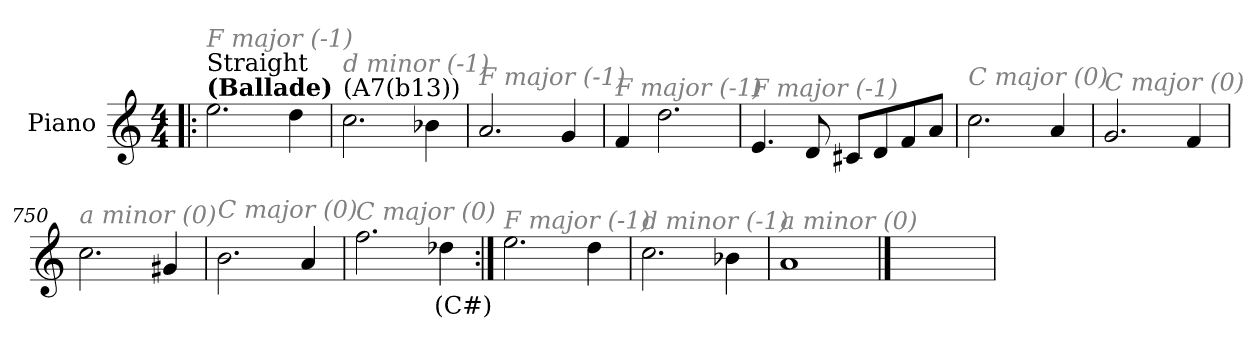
**kern	**text
*part1	*part1
*staff1	*staff1
*I"Piano	*
*I'Pno.	*
*clefG2	*
*k[]	*
*M4/4	*
=1!|:	=1!|:
!LO:TX:a:B:t=(Ballade)	!
!LO:TX:a:t=Straight	!
!LO:TX:i:color=#808080:t=F major (-1)	!
2.ee\	.
4dd\	.
=744	=744
!LO:TX:a:t=(A7(b13))	!
!LO:TX:i:color=#808080:t=d minor (-1)	!
2.cc\	.
4b-X\	.
=745	=745
!LO:TX:i:color=#808080:t=F major (-1)	!
2.a/	.
4g/	.
=746	=746
!LO:TX:i:color=#808080:t=F major (-1)	!
4f/	.
2.dd\	.
!!LO:LB:g=z
=747	=747
!LO:TX:i:color=#808080:t=F major (-1)	!
4.e/	.
8d/	.
8c#X/L	.
8d/	.
8f/	.
8a/J	.
=748	=748
!LO:TX:i:color=#808080:t=C major (0)	!
2.cc\	.
4a/	.
=749	=749
!LO:TX:i:color=#808080:t=C major (0)	!
2.g/	.
4f/	.
!!LO:LB:g=z
=750	=750
!LO:TX:i:color=#808080:t=a minor (0)	!
2.cc\	.
4g#X/	.
=751	=751
!LO:TX:i:color=#808080:t=C major (0)	!
2.b\	.
4a/	.
=752	=752
!LO:TX:i:color=#808080:t=C major (0)	!
2.ff\	.
4dd-Xi\	(C#)
!!LO:LB:g=z
=753:|!	=753:|!
!LO:TX:i:color=#808080:t=F major (-1)	!
2.ee\	.
4dd\	.
=754	=754
!LO:TX:i:color=#808080:t=d minor (-1)	!
2.cc\	.
4b-X\	.
=755	=755
!LO:TX:i:color=#808080:t=a minor (0)	!
1a	.
==756	==756
1ryy	.
=	=
*-	*-
